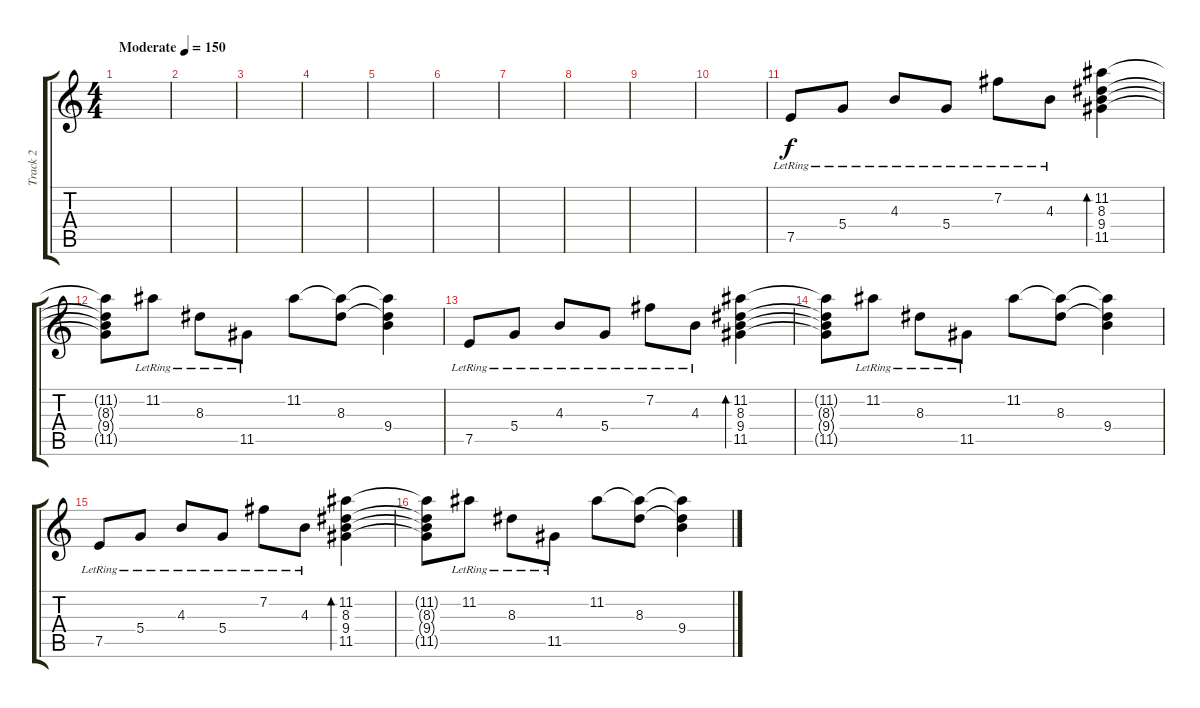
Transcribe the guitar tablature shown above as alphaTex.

\track ("Track 2" "Track 2") {instrument distortionguitar}
\staff {score tabs}
\tuning (E4 B3 G3 D3 A2 E2) {hide}
\ts (4 4)
\tempo (150 "Moderate")
\clef g2
\ks c
|
|
|
|
|
|
|
|
|
|
7.5{lr}.8{volume 8} 5.4{lr}.8 4.3{lr}.8 5.4{lr}.8 7.2{lr}.8 4.3{lr}.8 (11.2 8.3 9.4 11.5).4{bd 240} |
(11.2{t} 8.3{t} 9.4{t} 11.5{t}).8 11.2{lr}.8 8.3{lr}.8 11.5{lr}.8 11.2.8 (11.2{t} 8.3).8 (11.2{t} 8.3{t} 9.4).4 |
7.5{lr}.8 5.4{lr}.8 4.3{lr}.8 5.4{lr}.8 7.2{lr}.8 4.3{lr}.8 (11.2 8.3 9.4 11.5).4{bd 240} |
(11.2{t} 8.3{t} 9.4{t} 11.5{t}).8 11.2{lr}.8 8.3{lr}.8 11.5{lr}.8 11.2.8 (11.2{t} 8.3).8 (11.2{t} 8.3{t} 9.4).4 |
7.5{lr}.8 5.4{lr}.8 4.3{lr}.8 5.4{lr}.8 7.2{lr}.8 4.3{lr}.8 (11.2 8.3 9.4 11.5).4{bd 240} |
(11.2{t} 8.3{t} 9.4{t} 11.5{t}).8 11.2{lr}.8 8.3{lr}.8 11.5{lr}.8 11.2.8 (11.2{t} 8.3).8 (11.2{t} 8.3{t} 9.4).4
